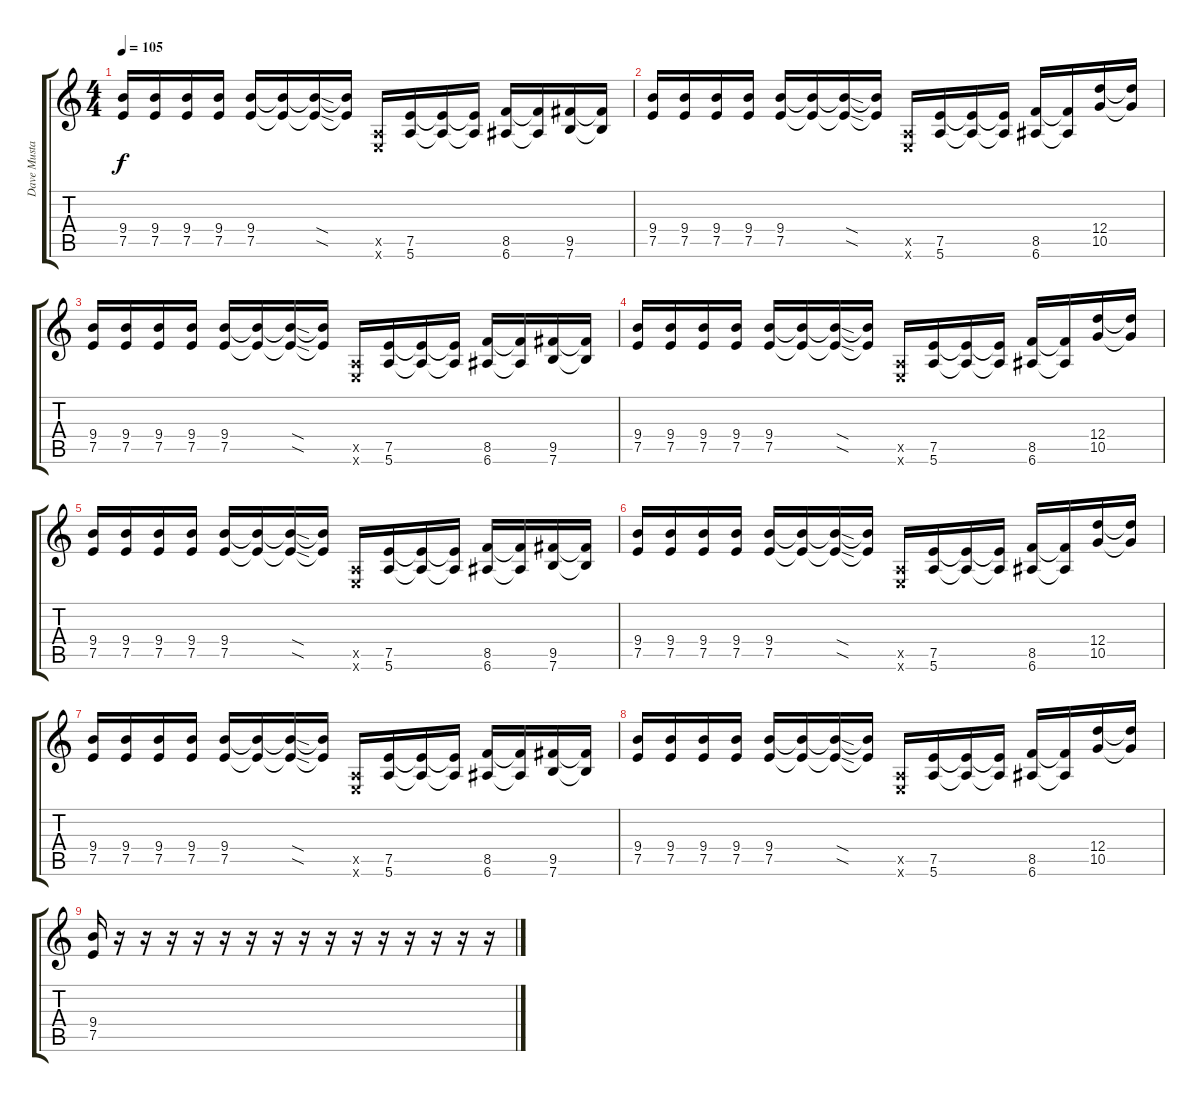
\track ("Dave Mustaine" "Dave Musta") {instrument distortionguitar}
\staff {score tabs}
\tuning (E4 B3 G3 D3 A2 E2) {hide}
\ts (4 4)
\tempo 105
\clef g2
\ks c
(9.4 7.5).16{dy f} (9.4 7.5).16 (9.4 7.5).16 (9.4 7.5).16 (9.4 7.5).16 (9.4{t} 7.5{t}).16 (9.4{sod t} 7.5{sod t}).16 (9.4{t} 7.5{t}).16 (0.5{x} 0.6{x}).16 (7.5 5.6).16 (7.5{t} 5.6{t}).16 (7.5{t} 5.6{t}).16 (8.5 6.6).16 (8.5{t} 6.6{t}).16 (9.5 7.6).16 (9.5{t} 7.6{t}).16 |
(9.4 7.5).16 (9.4 7.5).16 (9.4 7.5).16 (9.4 7.5).16 (9.4 7.5).16 (9.4{t} 7.5{t}).16 (9.4{sod t} 7.5{sod t}).16 (9.4{t} 7.5{t}).16 (0.5{x} 0.6{x}).16 (7.5 5.6).16 (7.5{t} 5.6{t}).16 (7.5{t} 5.6{t}).16 (8.5 6.6).16 (8.5{t} 6.6{t}).16 (12.4 10.5).16 (12.4{t} 10.5{t}).16 |
(9.4 7.5).16 (9.4 7.5).16 (9.4 7.5).16 (9.4 7.5).16 (9.4 7.5).16 (9.4{t} 7.5{t}).16 (9.4{sod t} 7.5{sod t}).16 (9.4{t} 7.5{t}).16 (0.5{x} 0.6{x}).16 (7.5 5.6).16 (7.5{t} 5.6{t}).16 (7.5{t} 5.6{t}).16 (8.5 6.6).16 (8.5{t} 6.6{t}).16 (9.5 7.6).16 (9.5{t} 7.6{t}).16 |
(9.4 7.5).16 (9.4 7.5).16 (9.4 7.5).16 (9.4 7.5).16 (9.4 7.5).16 (9.4{t} 7.5{t}).16 (9.4{sod t} 7.5{sod t}).16 (9.4{t} 7.5{t}).16 (0.5{x} 0.6{x}).16 (7.5 5.6).16 (7.5{t} 5.6{t}).16 (7.5{t} 5.6{t}).16 (8.5 6.6).16 (8.5{t} 6.6{t}).16 (12.4 10.5).16 (12.4{t} 10.5{t}).16 |
(9.4 7.5).16 (9.4 7.5).16 (9.4 7.5).16 (9.4 7.5).16 (9.4 7.5).16 (9.4{t} 7.5{t}).16 (9.4{sod t} 7.5{sod t}).16 (9.4{t} 7.5{t}).16 (0.5{x} 0.6{x}).16 (7.5 5.6).16 (7.5{t} 5.6{t}).16 (7.5{t} 5.6{t}).16 (8.5 6.6).16 (8.5{t} 6.6{t}).16 (9.5 7.6).16 (9.5{t} 7.6{t}).16 |
(9.4 7.5).16 (9.4 7.5).16 (9.4 7.5).16 (9.4 7.5).16 (9.4 7.5).16 (9.4{t} 7.5{t}).16 (9.4{sod t} 7.5{sod t}).16 (9.4{t} 7.5{t}).16 (0.5{x} 0.6{x}).16 (7.5 5.6).16 (7.5{t} 5.6{t}).16 (7.5{t} 5.6{t}).16 (8.5 6.6).16 (8.5{t} 6.6{t}).16 (12.4 10.5).16 (12.4{t} 10.5{t}).16 |
(9.4 7.5).16 (9.4 7.5).16 (9.4 7.5).16 (9.4 7.5).16 (9.4 7.5).16 (9.4{t} 7.5{t}).16 (9.4{sod t} 7.5{sod t}).16 (9.4{t} 7.5{t}).16 (0.5{x} 0.6{x}).16 (7.5 5.6).16 (7.5{t} 5.6{t}).16 (7.5{t} 5.6{t}).16 (8.5 6.6).16 (8.5{t} 6.6{t}).16 (9.5 7.6).16 (9.5{t} 7.6{t}).16 |
(9.4 7.5).16 (9.4 7.5).16 (9.4 7.5).16 (9.4 7.5).16 (9.4 7.5).16 (9.4{t} 7.5{t}).16 (9.4{sod t} 7.5{sod t}).16 (9.4{t} 7.5{t}).16 (0.5{x} 0.6{x}).16 (7.5 5.6).16 (7.5{t} 5.6{t}).16 (7.5{t} 5.6{t}).16 (8.5 6.6).16 (8.5{t} 6.6{t}).16 (12.4 10.5).16 (12.4{t} 10.5{t}).16 |
(9.4 7.5).16 r.16 r.16 r.16 r.16 r.16 r.16 r.16 r.16 r.16 r.16 r.16 r.16 r.16 r.16 r.16
